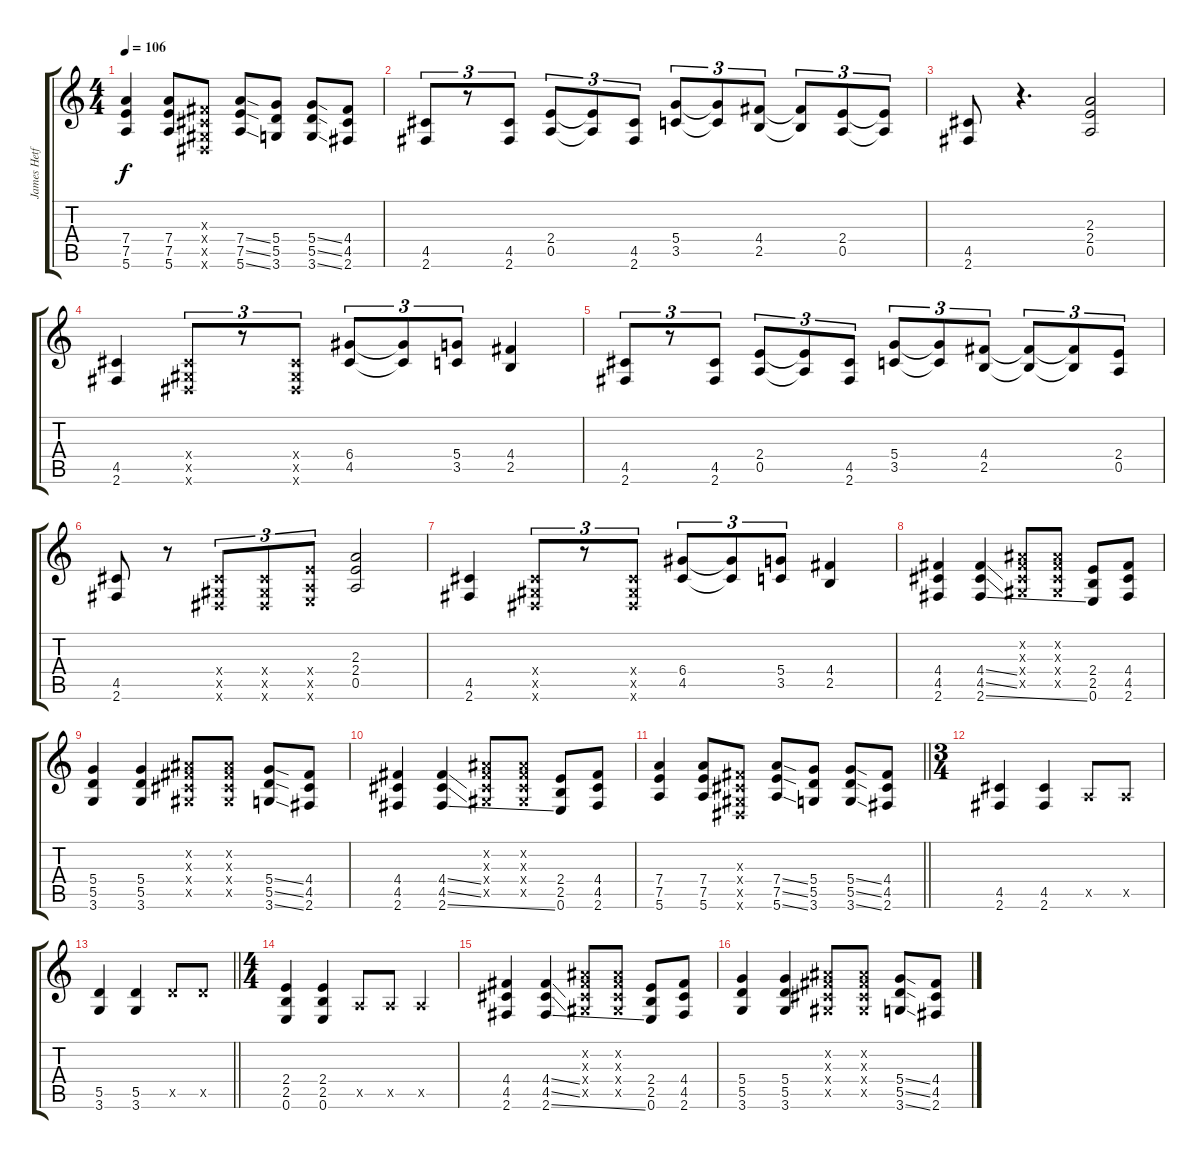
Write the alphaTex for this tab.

\track ("James Hetfield" "James Hetf") {instrument distortionguitar}
\staff {score tabs}
\tuning (E4 B3 G3 D3 A2 E2) {hide}
\ts (4 4)
\tempo 106
\clef g2
\ks c
(7.4 7.5 5.6).4{dy f} (7.4 7.5 5.6).8 (-1.3{x} -1.4{x} -1.5{x} -1.6{x}).8 (7.4{ss} 7.5{ss} 5.6{ss}).8 (5.4 5.5 3.6).8 (5.4{ss} 5.5{ss} 3.6{ss}).8 (4.4 4.5 2.6).8 |
(4.5 2.6).8{tu (3 2)} r.8{tu (3 2)} (4.5 2.6).8{tu (3 2)} (2.4 0.5).8{tu (3 2)} (2.4{t} 0.5{t}).8{tu (3 2)} (4.5 2.6).8{tu (3 2)} (5.4 3.5).8{tu (3 2)} (5.4{t} 3.5{t}).8{tu (3 2)} (4.4 2.5).8{tu (3 2)} (4.4{t} 2.5{t}).8{tu (3 2)} (2.4 0.5).8{tu (3 2)} (2.4{t} 0.5{t}).8{tu (3 2)} |
(4.5 2.6).8 r.4{d} (2.3 2.4 0.5).2 |
(4.5 2.6).4 (-1.4{x} -1.5{x} -1.6{x}).8{tu (3 2)} r.8{tu (3 2)} (-1.4{x} -1.5{x} -1.6{x}).8{tu (3 2)} (6.4 4.5).8{tu (3 2)} (6.4{t} 4.5{t}).8{tu (3 2)} (5.4 3.5).8{tu (3 2)} (4.4 2.5).4 |
(4.5 2.6).8{tu (3 2)} r.8{tu (3 2)} (4.5 2.6).8{tu (3 2)} (2.4 0.5).8{tu (3 2)} (2.4{t} 0.5{t}).8{tu (3 2)} (4.5 2.6).8{tu (3 2)} (5.4 3.5).8{tu (3 2)} (5.4{t} 3.5{t}).8{tu (3 2)} (4.4 2.5).8{tu (3 2)} (4.4{t} 2.5{t}).8{tu (3 2)} (4.4{t} 2.5{t}).8{tu (3 2)} (2.4 0.5).8{tu (3 2)} |
(4.5 2.6).8 r.8 (-1.4{x} -1.5{x} -1.6{x}).8{tu (3 2)} (-1.4{x} -1.5{x} -1.6{x}).8{tu (3 2)} (2.4{x} 0.5{x} 0.6{x}).8{tu (3 2)} (2.3 2.4 0.5).2 |
(4.5 2.6).4 (-1.4{x} -1.5{x} -1.6{x}).8{tu (3 2)} r.8{tu (3 2)} (-1.4{x} -1.5{x} -1.6{x}).8{tu (3 2)} (6.4 4.5).8{tu (3 2)} (6.4{t} 4.5{t}).8{tu (3 2)} (5.4 3.5).8{tu (3 2)} (4.4 2.5).4 |
(4.4 4.5 2.6).4 (4.4{ss} 4.5{ss} 2.6{ss}).4 (-1.2{x} -1.3{x} -1.4{x} -1.5{x}).8 (-1.2{x} -1.3{x} -1.4{x} -1.5{x}).8 (2.4 2.5 0.6).8 (4.4 4.5 2.6).8 |
(5.4 5.5 3.6).4 (5.4 5.5 3.6).4 (-1.2{x} -1.3{x} -1.4{x} -1.5{x}).8 (-1.2{x} -1.3{x} -1.4{x} -1.5{x}).8 (5.4{ss} 5.5{ss} 3.6{ss}).8 (4.4 4.5 2.6).8 |
(4.4 4.5 2.6).4 (4.4{ss} 4.5{ss} 2.6{ss}).4 (-1.2{x} -1.3{x} -1.4{x} -1.5{x}).8 (-1.2{x} -1.3{x} -1.4{x} -1.5{x}).8 (2.4 2.5 0.6).8 (4.4 4.5 2.6).8 |
\barLineRight lightlight
(7.4 7.5 5.6).4 (7.4 7.5 5.6).8 (-1.3{x} -1.4{x} -1.5{x} -1.6{x}).8 (7.4{ss} 7.5{ss} 5.6{ss}).8 (5.4 5.5 3.6).8 (5.4{ss} 5.5{ss} 3.6{ss}).8 (4.4 4.5 2.6).8 |
\ts (3 4)
(4.5 2.6).4 (4.5 2.6).4 0.5{x}.8 0.5{x}.8 |
\barLineRight lightlight
(5.5 3.6).4 (5.5 3.6).4 5.5{x}.8 5.5{x}.8 |
\ts (4 4)
(2.4 2.5 0.6).4 (2.4 2.5 0.6).4 0.5{x}.8 0.5{x}.8 0.5{x}.4 |
(4.4 4.5 2.6).4 (4.4{ss} 4.5{ss} 2.6{ss}).4 (-1.2{x} -1.3{x} -1.4{x} -1.5{x}).8 (-1.2{x} -1.3{x} -1.4{x} -1.5{x}).8 (2.4 2.5 0.6).8 (4.4 4.5 2.6).8 |
(5.4 5.5 3.6).4 (5.4 5.5 3.6).4 (-1.2{x} -1.3{x} -1.4{x} -1.5{x}).8 (-1.2{x} -1.3{x} -1.4{x} -1.5{x}).8 (5.4{ss} 5.5{ss} 3.6{ss}).8 (4.4 4.5 2.6).8
